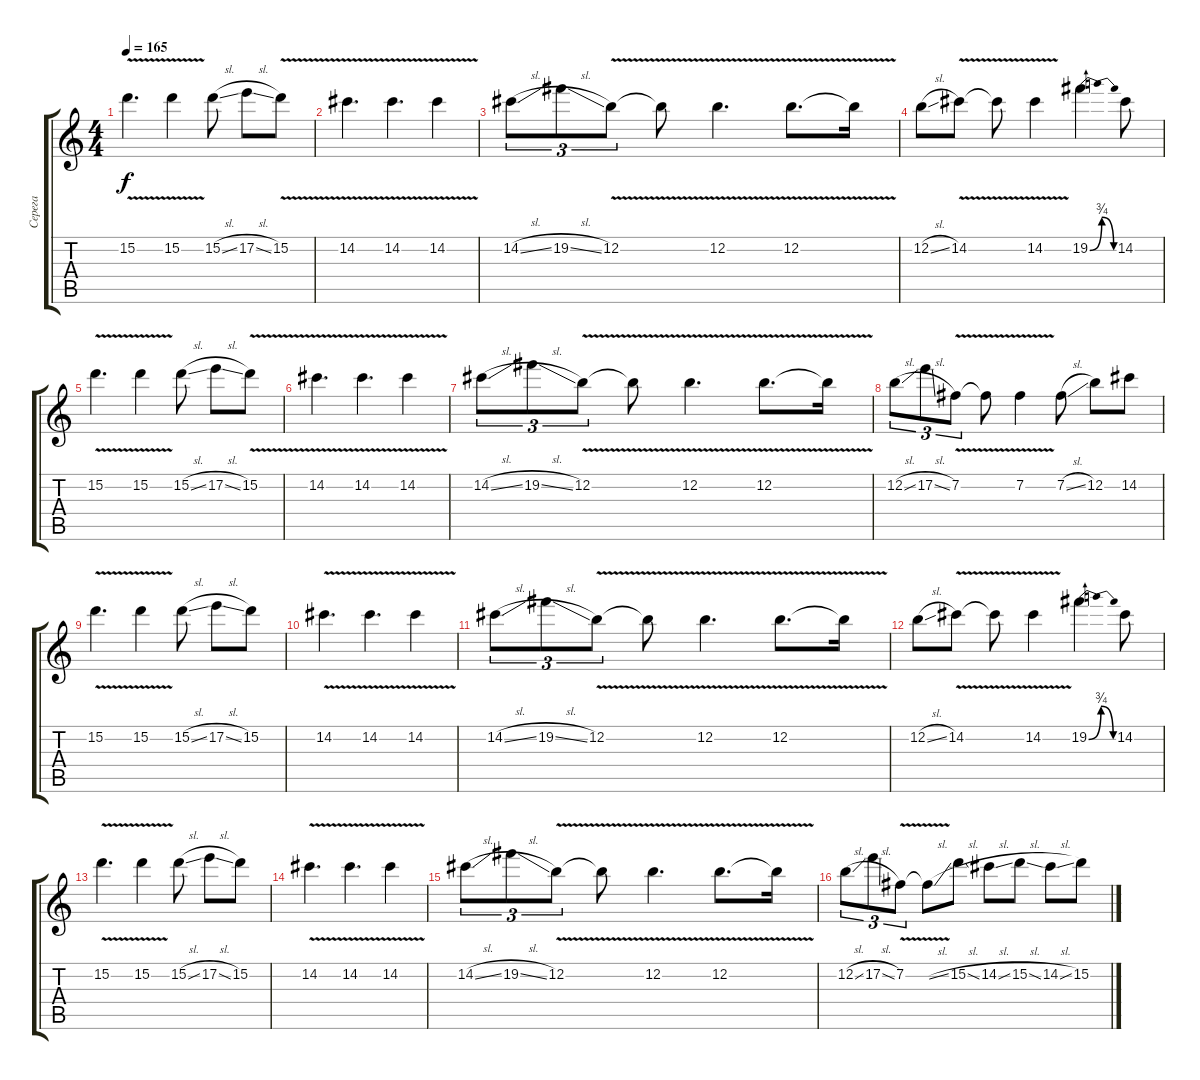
\track ("Серега" "Серега") {instrument distortionguitar}
\staff {score tabs}
\tuning (E4 B3 G3 D3 A2 E2) {hide}
\ts (4 4)
\tempo 165
\clef g2
\ks c
15.2{v}.4{d dy f} 15.2{v}.4 15.2{sl}.8 17.2{sl}.8 15.2{v}.8 |
14.2{v}.4{d} 14.2{v}.4{d} 14.2{v}.4 |
14.2{sl}.8{tu (3 2)} 19.2{sl}.8{tu (3 2)} 12.2{v}.8{tu (3 2)} 12.2{t}.8 12.2{v}.4{d} 12.2{v}.8{d} 12.2{t}.16 |
12.2{sl}.8 14.2{v}.8 14.2{t}.8 14.2{v}.4 19.2{be (bendrelease 0 0 30 3 30 3 60 0)}.4 14.2.8 |
15.2{v}.4{d} 15.2{v}.4 15.2{sl}.8 17.2{sl}.8 15.2{v}.8 |
14.2{v}.4{d} 14.2{v}.4{d} 14.2{v}.4 |
14.2{sl}.8{tu (3 2)} 19.2{sl}.8{tu (3 2)} 12.2{v}.8{tu (3 2)} 12.2{t}.8 12.2{v}.4{d} 12.2{v}.8{d} 12.2{t}.16 |
12.2{sl}.8{tu (3 2)} 17.2{sl}.8{tu (3 2)} 7.2{v}.8{tu (3 2)} 7.2{t}.8 7.2{v}.4 7.2{sl}.8 12.2.8 14.2.8 |
15.2{v}.4{d} 15.2{v}.4 15.2{sl}.8 17.2{sl}.8 15.2.8 |
14.2{v}.4{d} 14.2{v}.4{d} 14.2{v}.4 |
14.2{sl}.8{tu (3 2)} 19.2{sl}.8{tu (3 2)} 12.2{v}.8{tu (3 2)} 12.2{t}.8 12.2{v}.4{d} 12.2{v}.8{d} 12.2{t}.16 |
12.2{sl}.8 14.2{v}.8 14.2{t}.8 14.2{v}.4 19.2{be (bendrelease 0 0 30 3 30 3 60 0)}.4 14.2.8 |
15.2{v}.4{d} 15.2{v}.4 15.2{sl}.8 17.2{sl}.8 15.2.8 |
14.2{v}.4{d} 14.2{v}.4{d} 14.2{v}.4 |
14.2{sl}.8{tu (3 2)} 19.2{sl}.8{tu (3 2)} 12.2{v}.8{tu (3 2)} 12.2{t}.8 12.2{v}.4{d} 12.2{v}.8{d} 12.2{t}.16 |
12.2{sl}.8{tu (3 2)} 17.2{sl}.8{tu (3 2)} 7.2{v}.8{tu (3 2)} 7.2{sl t}.8 15.2{sl}.8 14.2{sl}.8 15.2{sl}.8 14.2{sl}.8 15.2{sl}.8
